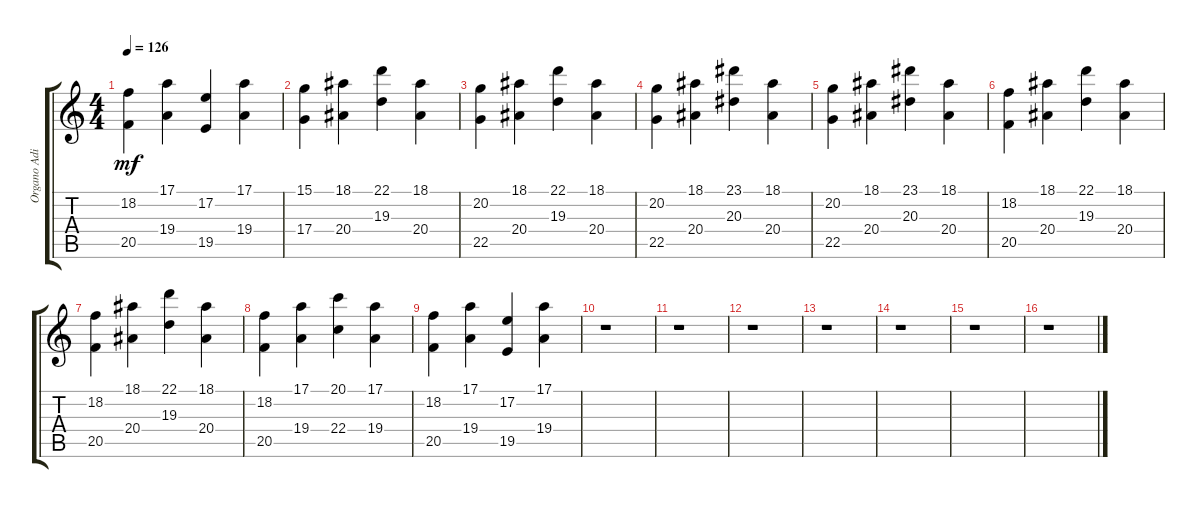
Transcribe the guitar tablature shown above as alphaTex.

\track ("Organo Adicional" "Organo Adi") {instrument churchorgan}
\staff {score tabs}
\tuning (E4 B3 G3 D3 A2 E2) {hide}
\ts (4 4)
\tempo 126
\clef g2
\ks c
(18.2 20.5).4{dy mf} (17.1 19.4).4 (17.2 19.5).4 (17.1 19.4).4 |
(15.1 17.4).4 (18.1 20.4).4 (22.1 19.3).4 (18.1 20.4).4 |
(20.2 22.5).4 (18.1 20.4).4 (22.1 19.3).4 (18.1 20.4).4 |
(20.2 22.5).4 (18.1 20.4).4 (23.1 20.3).4 (18.1 20.4).4 |
(20.2 22.5).4 (18.1 20.4).4 (23.1 20.3).4 (18.1 20.4).4 |
(18.2 20.5).4 (18.1 20.4).4 (22.1 19.3).4 (18.1 20.4).4 |
(18.2 20.5).4 (18.1 20.4).4 (22.1 19.3).4 (18.1 20.4).4 |
(18.2 20.5).4 (17.1 19.4).4 (20.1 22.4).4 (17.1 19.4).4 |
(18.2 20.5).4 (17.1 19.4).4 (17.2 19.5).4 (17.1 19.4).4 |
r.1 |
r.1 |
r.1 |
r.1 |
r.1 |
r.1 |
r.1
